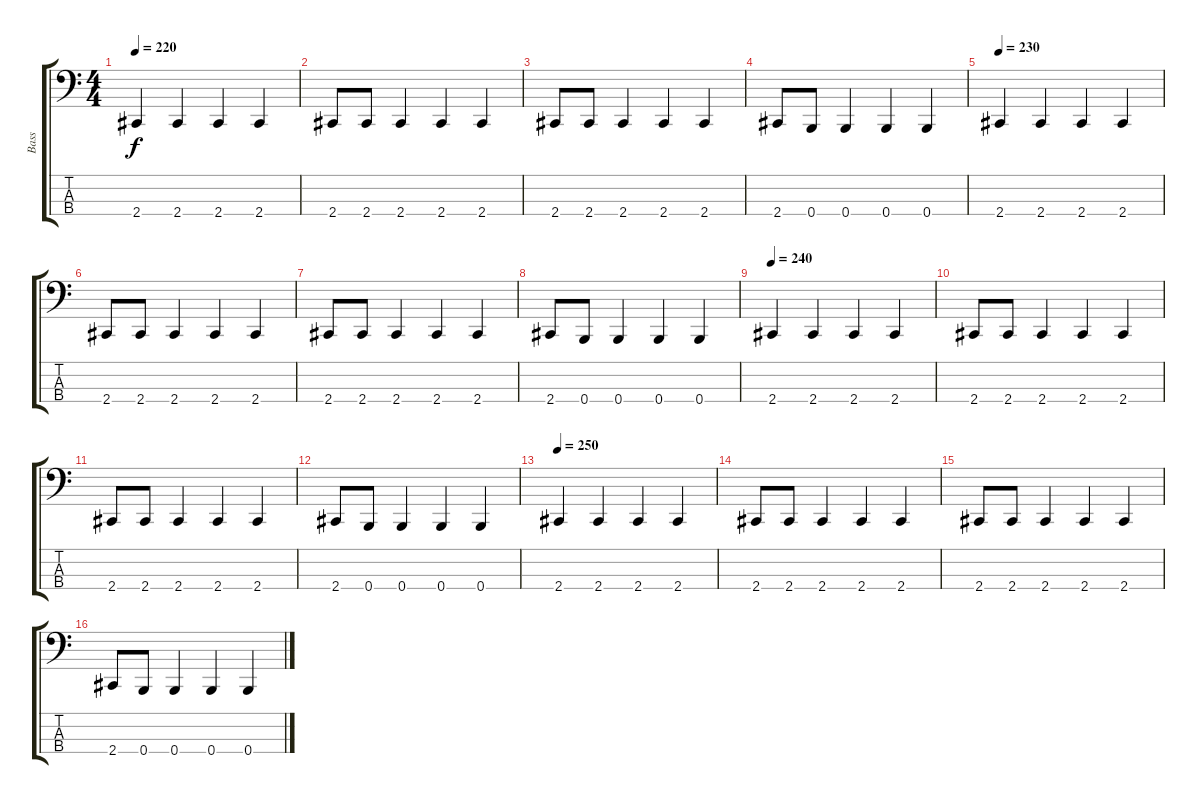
\track ("Bass" "Bass") {instrument electricbassfinger}
\staff {score tabs}
\tuning (D2 A1 E1 B0) {hide}
\ts (4 4)
\tempo 220
\clef f4
\ks c
2.4.4{dy f} 2.4.4 2.4.4 2.4.4 |
2.4.8 2.4.8 2.4.4 2.4.4 2.4.4 |
2.4.8 2.4.8 2.4.4 2.4.4 2.4.4 |
2.4.8 0.4.8 0.4.4 0.4.4 0.4.4 |
\tempo 230
2.4.4 2.4.4 2.4.4 2.4.4 |
2.4.8 2.4.8 2.4.4 2.4.4 2.4.4 |
2.4.8 2.4.8 2.4.4 2.4.4 2.4.4 |
2.4.8 0.4.8 0.4.4 0.4.4 0.4.4 |
\tempo 240
2.4.4 2.4.4 2.4.4 2.4.4 |
2.4.8 2.4.8 2.4.4 2.4.4 2.4.4 |
2.4.8 2.4.8 2.4.4 2.4.4 2.4.4 |
2.4.8 0.4.8 0.4.4 0.4.4 0.4.4 |
\tempo 250
2.4.4 2.4.4 2.4.4 2.4.4 |
2.4.8 2.4.8 2.4.4 2.4.4 2.4.4 |
2.4.8 2.4.8 2.4.4 2.4.4 2.4.4 |
2.4.8 0.4.8 0.4.4 0.4.4 0.4.4
